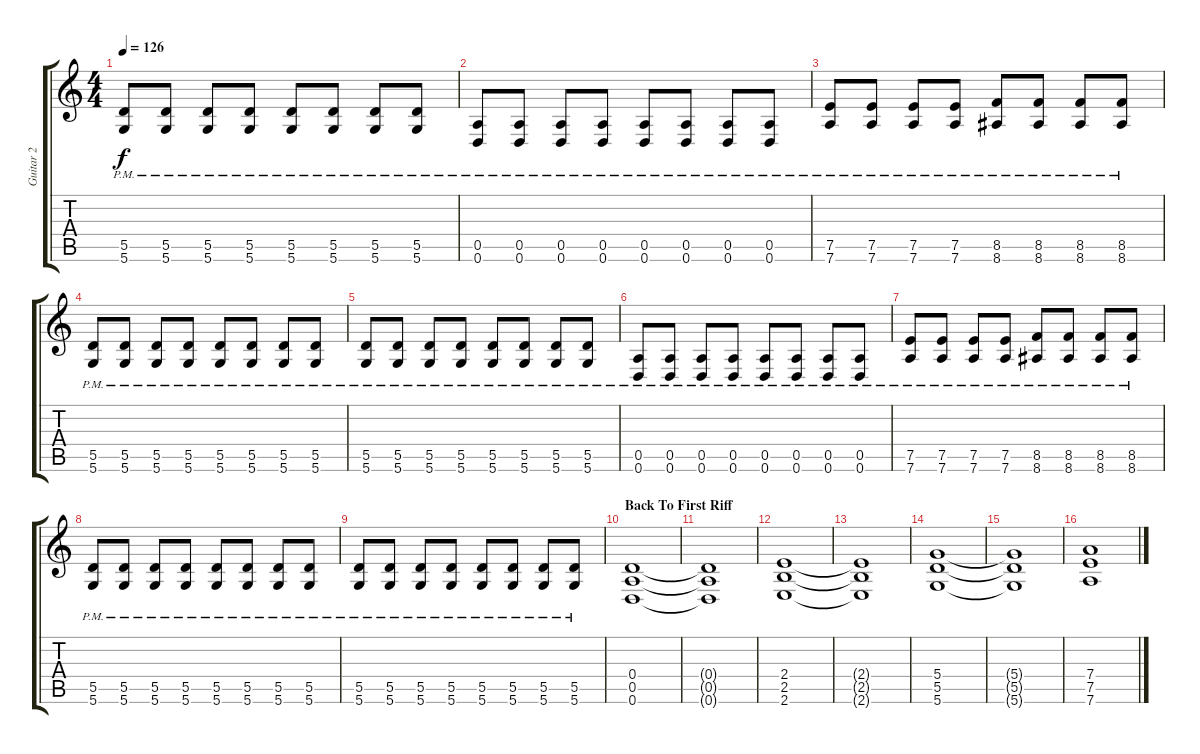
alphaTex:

\track ("Guitar 2" "Guitar 2") {instrument distortionguitar}
\staff {score tabs}
\tuning (E4 B3 G3 D3 A2 D2) {hide}
\ts (4 4)
\tempo 126
\clef g2
\ks c
(5.5{pm} 5.6{pm}).8{dy f} (5.5{pm} 5.6{pm}).8 (5.5{pm} 5.6{pm}).8 (5.5{pm} 5.6{pm}).8 (5.5{pm} 5.6{pm}).8 (5.5{pm} 5.6{pm}).8 (5.5{pm} 5.6{pm}).8 (5.5{pm} 5.6{pm}).8 |
(0.5{pm} 0.6{pm}).8 (0.5{pm} 0.6{pm}).8 (0.5{pm} 0.6{pm}).8 (0.5{pm} 0.6{pm}).8 (0.5{pm} 0.6{pm}).8 (0.5{pm} 0.6{pm}).8 (0.5{pm} 0.6{pm}).8 (0.5{pm} 0.6{pm}).8 |
(7.5{pm} 7.6{pm}).8 (7.5{pm} 7.6{pm}).8 (7.5{pm} 7.6{pm}).8 (7.5{pm} 7.6{pm}).8 (8.5{pm} 8.6{pm}).8 (8.5{pm} 8.6{pm}).8 (8.5{pm} 8.6{pm}).8 (8.5{pm} 8.6{pm}).8 |
(5.5{pm} 5.6{pm}).8 (5.5{pm} 5.6{pm}).8 (5.5{pm} 5.6{pm}).8 (5.5{pm} 5.6{pm}).8 (5.5{pm} 5.6{pm}).8 (5.5{pm} 5.6{pm}).8 (5.5{pm} 5.6{pm}).8 (5.5{pm} 5.6{pm}).8 |
(5.5{pm} 5.6{pm}).8 (5.5{pm} 5.6{pm}).8 (5.5{pm} 5.6{pm}).8 (5.5{pm} 5.6{pm}).8 (5.5{pm} 5.6{pm}).8 (5.5{pm} 5.6{pm}).8 (5.5{pm} 5.6{pm}).8 (5.5{pm} 5.6{pm}).8 |
(0.5{pm} 0.6{pm}).8 (0.5{pm} 0.6{pm}).8 (0.5{pm} 0.6{pm}).8 (0.5{pm} 0.6{pm}).8 (0.5{pm} 0.6{pm}).8 (0.5{pm} 0.6{pm}).8 (0.5{pm} 0.6{pm}).8 (0.5{pm} 0.6{pm}).8 |
(7.5{pm} 7.6{pm}).8 (7.5{pm} 7.6{pm}).8 (7.5{pm} 7.6{pm}).8 (7.5{pm} 7.6{pm}).8 (8.5{pm} 8.6{pm}).8 (8.5{pm} 8.6{pm}).8 (8.5{pm} 8.6{pm}).8 (8.5{pm} 8.6{pm}).8 |
(5.5{pm} 5.6{pm}).8 (5.5{pm} 5.6{pm}).8 (5.5{pm} 5.6{pm}).8 (5.5{pm} 5.6{pm}).8 (5.5{pm} 5.6{pm}).8 (5.5{pm} 5.6{pm}).8 (5.5{pm} 5.6{pm}).8 (5.5{pm} 5.6{pm}).8 |
(5.5{pm} 5.6{pm}).8 (5.5{pm} 5.6{pm}).8 (5.5{pm} 5.6{pm}).8 (5.5{pm} 5.6{pm}).8 (5.5{pm} 5.6{pm}).8 (5.5{pm} 5.6{pm}).8 (5.5{pm} 5.6{pm}).8 (5.5{pm} 5.6{pm}).8 |
\section ("" "Back To First Riff")
(0.4 0.5 0.6).1 |
(0.4{t} 0.5{t} 0.6{t}).1 |
(2.4 2.5 2.6).1 |
(2.4{t} 2.5{t} 2.6{t}).1 |
(5.4 5.5 5.6).1 |
(5.4{t} 5.5{t} 5.6{t}).1 |
(7.4 7.5 7.6).1
